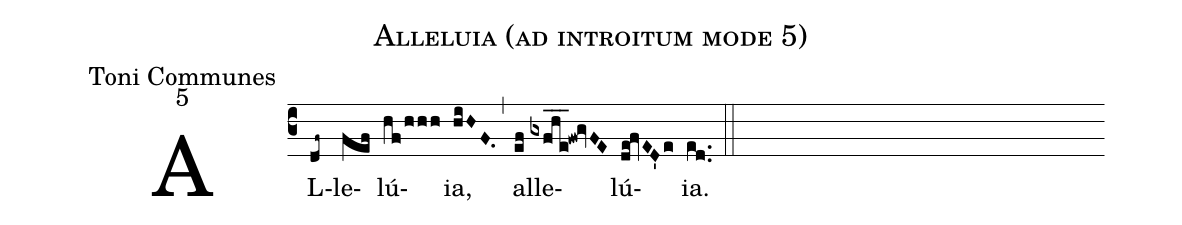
name:Alleluia (ad introitum mode 5);
office-part:Toni Communes;
mode:5;
%%
(c3) AL(df~)le(fef)lú(hf!/hhh)ia,(hiHF.) (,) al(ef)le(gxfhe___!fw!gvFE)lú(de!fvED'e)ia.(ed..) (::)
